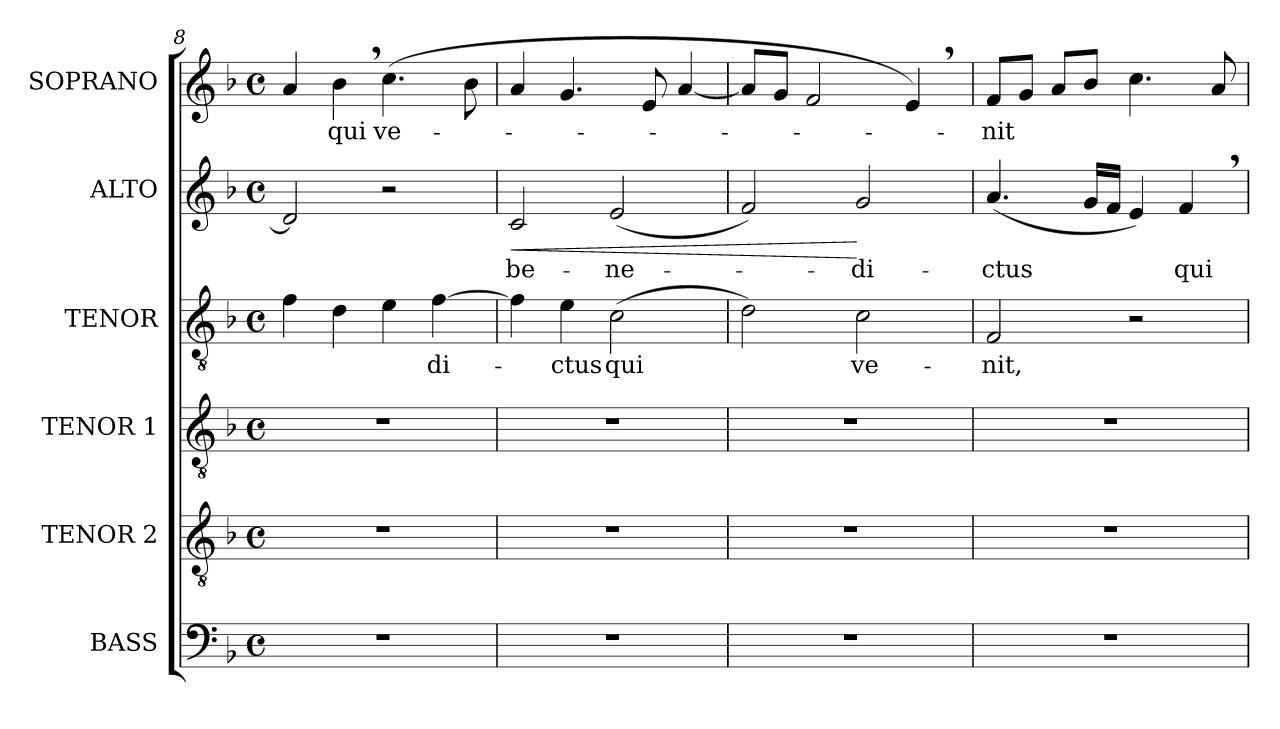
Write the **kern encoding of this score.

**kern	**kern	**kern	**kern	**text	**kern	**text	**dynam	**kern	**text
*part6	*part5	*part4	*part3	*part3	*part2	*part2	*part2	*part1	*part1
*staff6	*staff5	*staff4	*staff3	*staff3	*staff2	*staff2	*staff2	*staff1	*staff1
*I"BASS	*I"TENOR 2	*I"TENOR 1	*I"TENOR	*	*I"ALTO	*	*	*I"SOPRANO	*
*I'B.	*I'T2.	*I'T1.	*I'T.	*	*I'A.	*	*	*I'S.	*
!!LO:LB:g=z
*clefF4	*clefGv2	*clefGv2	*clefGv2	*	*clefG2	*	*	*clefG2	*
*	*ITrd7c12	*ITrd7c12	*ITrd7c12	*	*	*	*	*	*
*k[b-]	*k[b-]	*k[b-]	*k[b-]	*	*k[b-]	*	*	*k[b-]	*
*F:	*F:	*F:	*F:	*	*F:	*	*	*F:	*
*M4/4	*M4/4	*M4/4	*M4/4	*	*M4/4	*	*	*M4/4	*
*met(c)	*met(c)	*met(c)	*met(c)	*	*met(c)	*	*	*met(c)	*
=8	=8	=8	=8	=8	=8	=8	=8	=8	=8
1r	1r	1r	4Fi\	.	2di/]	.	.	4ai/	.
!	!	!	!	!	!	!	!	!	!LO:LY:b:color=#000000
.	.	.	4Di\	.	.	.	.	4b-,i\	qui
!	!	!	!	!	!	!	!	!	!LO:LY:b:color=#000000
.	.	.	4Ei\	.	2r	.	.	(4.cci\	ve-
!	!	!	!	!LO:LY:b:color=#000000	!	!	!	!	!
.	.	.	[4Fi\	-di-	.	.	.	.	.
.	.	.	.	.	.	.	.	8b-i\	.
=9	=9	=9	=9	=9	=9	=9	=9	=9	=9
!	!	!	!	!	!	!LO:LY:b:color=#000000	!LO:HP:b	!	!
1r	1r	1r	4Fi\]	.	2ci/	be-	<	4ai/	.
!	!	!	!	!LO:LY:b:color=#000000	!	!	!	!	!
.	.	.	4Ei\	-ctus	.	.	.	4.gi/	.
!	!	!	!	!LO:LY:b:color=#000000	!	!	!	!	!
!	!	!	!	!	!	!LO:LY:b:color=#000000	!	!	!
.	.	.	(2Ci\	qui	(2ei/	-ne-	.	.	.
.	.	.	.	.	.	.	.	8ei/	.
.	.	.	.	.	.	.	.	[4ai/	.
=10	=10	=10	=10	=10	=10	=10	=10	=10	=10
1r	1r	1r	2Di\)	.	2fi/)	.	.	8ai/L]	.
.	.	.	.	.	.	.	.	8gi/J	.
.	.	.	.	.	.	.	.	2fi/	.
!	!	!	!	!LO:LY:b:color=#000000	!	!	!	!	!
!	!	!	!	!	!	!LO:LY:b:color=#000000	!	!	!
.	.	.	2Ci\	ve-	2gi/	-di-	[	.	.
.	.	.	.	.	.	.	.	4e,i/)	.
=11	=11	=11	=11	=11	=11	=11	=11	=11	=11
!	!	!	!	!LO:LY:b:color=#000000	!	!	!	!	!
!	!	!	!	!	!	!LO:LY:b:color=#000000	!	!	!
!	!	!	!	!	!	!	!	!	!LO:LY:b:color=#000000
1r	1r	1r	2FFi/	-nit,	(4.ai/	-ctus	.	8fi/L	-nit
.	.	.	.	.	.	.	.	8gi/J	.
.	.	.	.	.	.	.	.	8ai/L	.
.	.	.	.	.	16gi/LL	.	.	8b-i/J	.
.	.	.	.	.	16fi/JJ	.	.	.	.
.	.	.	2r	.	4ei/)	.	.	4.cci\	.
!	!	!	!	!	!	!LO:LY:b:color=#000000	!	!	!
.	.	.	.	.	4f,i/	qui	.	.	.
.	.	.	.	.	.	.	.	8ai/	.
=	=	=	=	=	=	=	=	=	=
*-	*-	*-	*-	*-	*-	*-	*-	*-	*-
